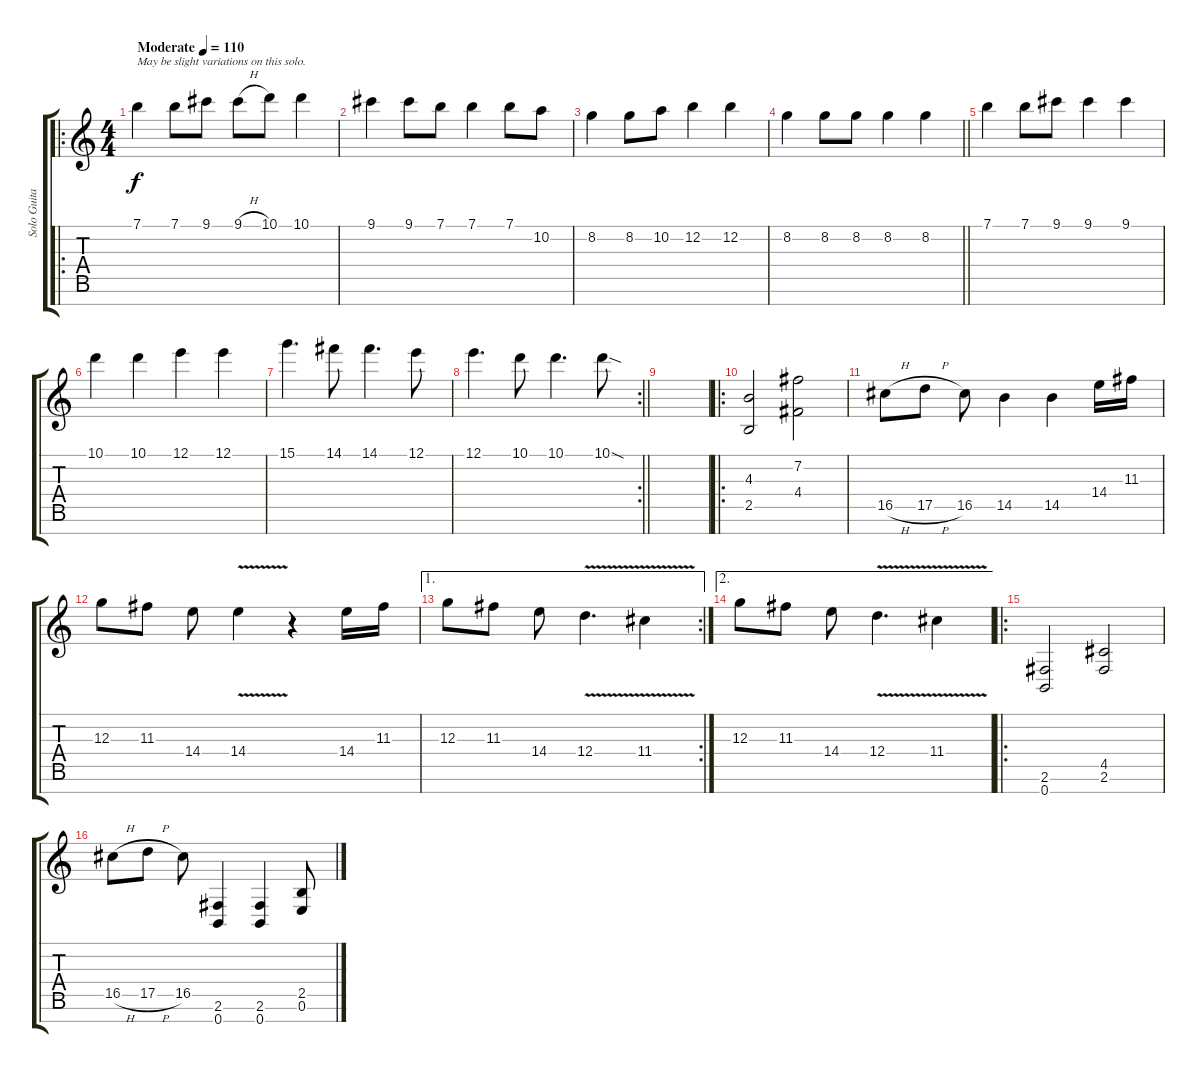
\track ("Solo Guitar" "Solo Guita") {instrument distortionguitar}
\staff {score tabs}
\tuning (E4 B3 G3 D3 A2 E2 B1) {hide}
\ro
\ts (4 4)
\tempo (110 "Moderate")
\clef g2
\ks c
7.1.4{txt "May be slight variations on this solo." dy f volume 9 instrument overdrivenguitar} 7.1.8 9.1.8 9.1{h}.8 10.1.8 10.1.4 |
9.1.4 9.1.8 7.1.8 7.1.4 7.1.8 10.2.8 |
8.2.4 8.2.8 10.2.8 12.2.4 12.2.4 |
\barLineRight lightlight
8.2.4 8.2.8 8.2.8 8.2.4 8.2.4 |
7.1.4 7.1.8 9.1.8 9.1.4 9.1.4 |
10.1.4 10.1.4 12.1.4 12.1.4 |
15.1.4{d} 14.1.8 14.1.4{d} 12.1.8 |
\rc 2
\barLineRight lightlight
12.1.4{d} 10.1.8 10.1.4{d} 10.1{sod}.8 |
|
\ro
(4.3 2.5).2{volume 16 instrument distortionguitar} (7.2 4.4).2 |
16.5{h}.8 17.5{h}.8 16.5.8 14.5.4 14.5.4 14.4.16 11.3.16 |
12.3.8 11.3.8 14.4.8 14.4{v}.4 r.4 14.4.16 11.3.16 |
\ae 1
\rc 2
12.3.8 11.3.8 14.4.8 12.4{v}.4{d} 11.4{v}.4 |
\ae 2
12.3.8 11.3.8 14.4.8 12.4{v}.4{d} 11.4{v}.4 |
\ro
(2.6 0.7).2 (4.5 2.6).2 |
16.5{h}.8 17.5{h}.8 16.5.8 (2.6 0.7).4 (2.6 0.7).4 (2.5 0.6).8
